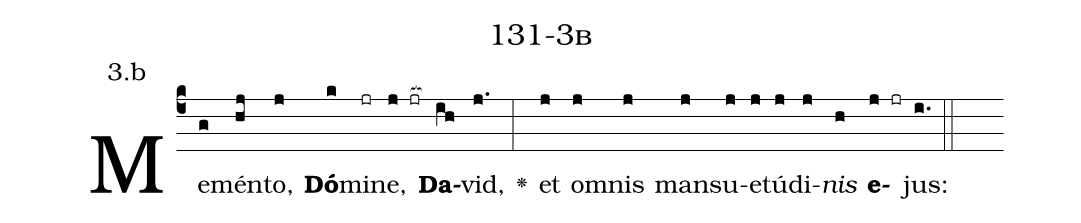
name: 131-3b;
annotation: 3.b;
%%
(c4)Me(g)mén(hj)to,(j) <b>Dó</b>(k)mi(jr)ne,(j jr[ocb:1{]) <b>Da</b>(ih[ocb:0}])vid,(j.) <v>\greheightstar</v>(:) et(j) om(j)nis(j) man(j)su(j)e(j)tú(j)di(j)<i>nis</i>(h) <b>e</b>(j jr)jus:(i.) (::)


%E(j) u(j) o(j) u(h) a(j) e.(i.) (::)
